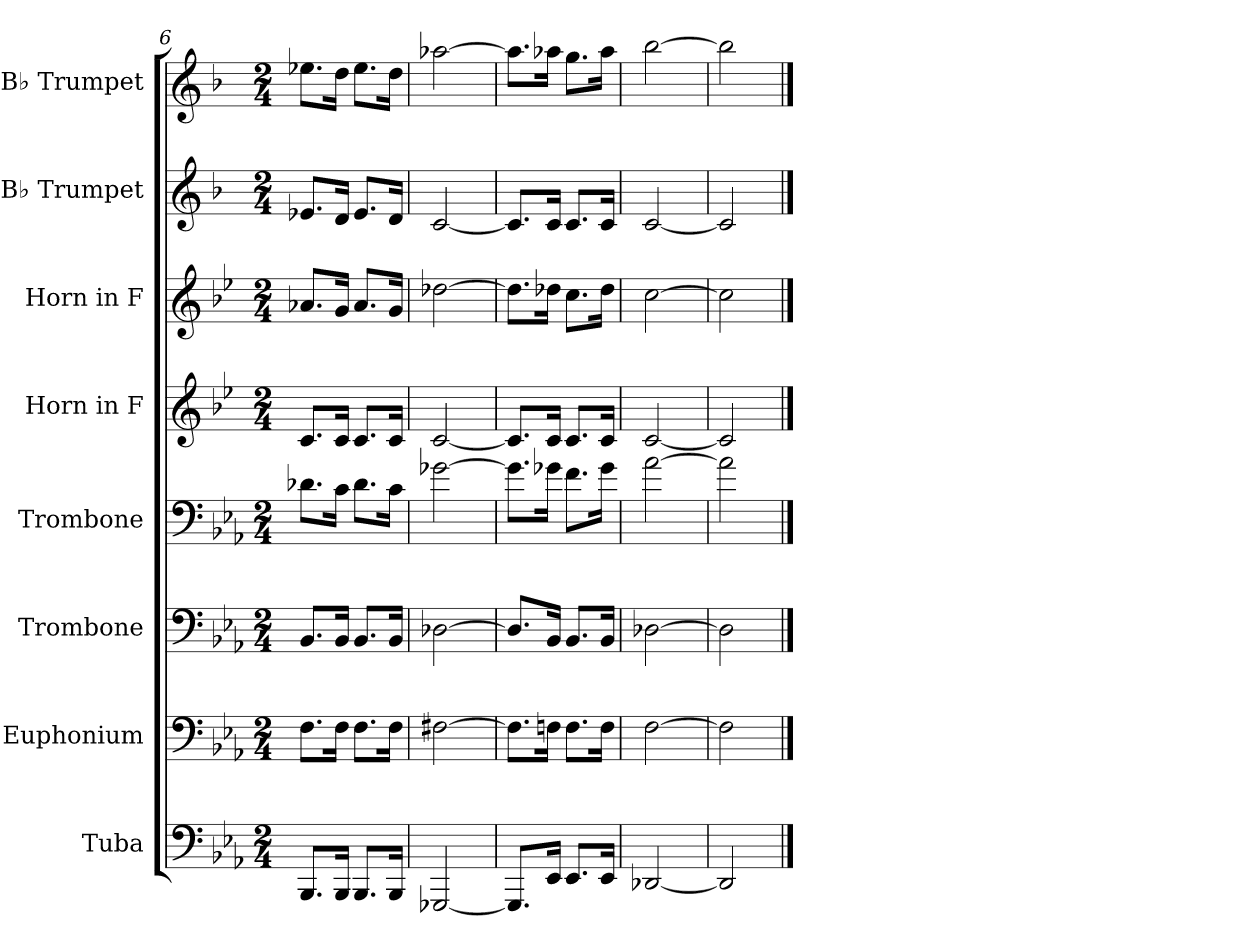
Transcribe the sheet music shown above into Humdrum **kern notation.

**kern	**kern	**kern	**kern	**kern	**kern	**kern	**kern
*part8	*part7	*part6	*part5	*part4	*part3	*part2	*part1
*staff8	*staff7	*staff6	*staff5	*staff4	*staff3	*staff2	*staff1
*I"Tuba	*I"Euphonium	*I"Trombone	*I"Trombone	*I"Horn in F	*I"Horn in F	*I"B♭ Trumpet	*I"B♭ Trumpet
*I'Tba.	*I'Euph.	*I'Tbn.	*I'Tbn.	*	*	*I'B♭ Tpt.	*I'B♭ Tpt.
*clefF4	*clefF4	*clefF4	*clefF4	*clefG2	*clefG2	*clefG2	*clefG2
*	*	*	*	*ITrd4c7	*ITrd4c7	*ITrd1c2	*ITrd1c2
*k[b-e-a-]	*k[b-e-a-]	*k[b-e-a-]	*k[b-e-a-]	*k[b-e-a-]	*k[b-e-a-]	*k[b-e-a-]	*k[b-e-a-]
*M2/4	*M2/4	*M2/4	*M2/4	*M2/4	*M2/4	*M2/4	*M2/4
=6	=6	=6	=6	=6	=6	=6	=6
8.BBB-/L	8.F\L	8.BB-/L	8.d-X\L	8.F/L	8.d-X/L	8.d-X/L	8.dd-X\L
16BBB-/Jk	16F\Jk	16BB-/Jk	16c\Jk	16F/Jk	16c/Jk	16c/Jk	16cc\Jk
8.BBB-/L	8.F\L	8.BB-/L	8.d-\L	8.F/L	8.d-/L	8.d-/L	8.dd-\L
16BBB-/Jk	16F\Jk	16BB-/Jk	16c\Jk	16F/Jk	16c/Jk	16c/Jk	16cc\Jk
=7	=7	=7	=7	=7	=7	=7	=7
[2GGG-X/	[2F#X\	[2D-X\	[2g-X\	[2F/	[2g-X\	[2B-/	[2gg-X\
=8	=8	=8	=8	=8	=8	=8	=8
8.GGG-/L]	8.F#\L]	8.D-/L]	8.g-\L]	8.F/L]	8.g-\L]	8.B-/L]	8.gg-\L]
16EE-/Jk	16Fn\Jk	16BB-/Jk	16g-X\Jk	16F/Jk	16g-X\Jk	16B-/Jk	16gg-X\Jk
8.EE-/L	8.F\L	8.BB-/L	8.f\L	8.F/L	8.f\L	8.B-/L	8.ff\L
16EE-/Jk	16F\Jk	16BB-/Jk	16g-\Jk	16F/Jk	16g-\Jk	16B-/Jk	16gg-\Jk
=9	=9	=9	=9	=9	=9	=9	=9
[2DD-X/	[2F\	[2D-X\	[2a-\	[2F/	[2f\	[2B-/	[2aa-\
=10	=10	=10	=10	=10	=10	=10	=10
2DD-/]	2F\]	2D-\]	2a-\]	2F/]	2f\]	2B-/]	2aa-\]
==	==	==	==	==	==	==	==
*-	*-	*-	*-	*-	*-	*-	*-
